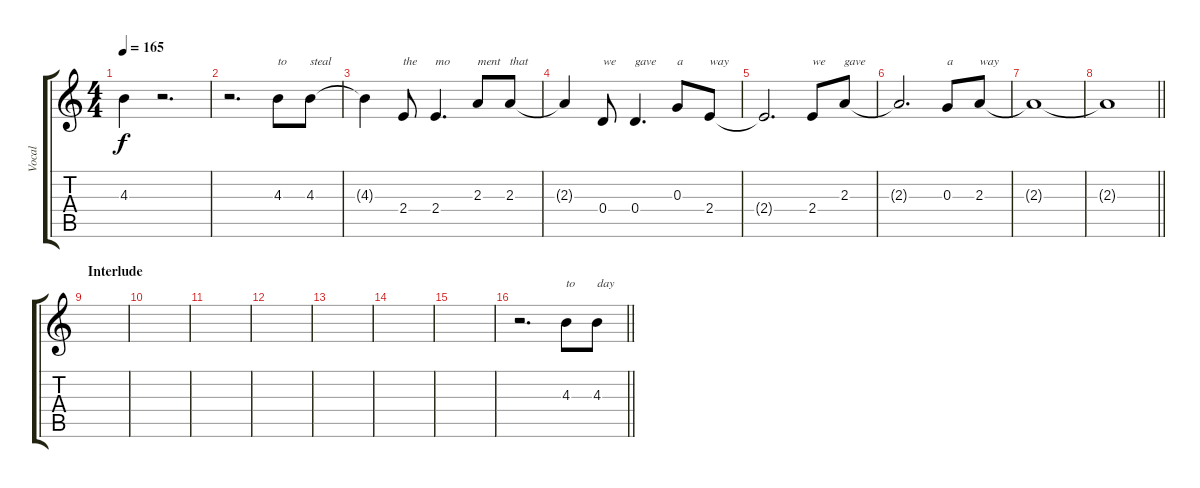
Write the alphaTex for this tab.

\track ("Vocal" "Vocal") {instrument acousticguitarnylon}
\staff {score tabs}
\tuning (E4 B3 G3 D3 A2 E2) {hide}
\ts (4 4)
\tempo 165
\clef g2
\ks c
4.3{t}.4{dy f} r.2{d} |
r.2{d} 4.3.8{txt "to"} 4.3.8{txt "steal"} |
4.3{t}.4 2.4.8{txt "the"} 2.4.4{d txt "mo"} 2.3.8{txt "ment"} 2.3.8{txt "that"} |
2.3{t}.4 0.4.8{txt "we"} 0.4.4{d txt "gave"} 0.3.8{txt "a"} 2.4.8{txt "way"} |
2.4{t}.2{d} 2.4.8{txt "we"} 2.3.8{txt "gave"} |
2.3{t}.2{d} 0.3.8{txt "a"} 2.3.8{txt "way"} |
2.3{t}.1 |
\barLineRight lightlight
2.3{t}.1 |
\section ("" "Interlude")
|
|
|
|
|
|
|
\barLineRight lightlight
r.2{d} 4.3.8{txt "to"} 4.3.8{txt "day"}
